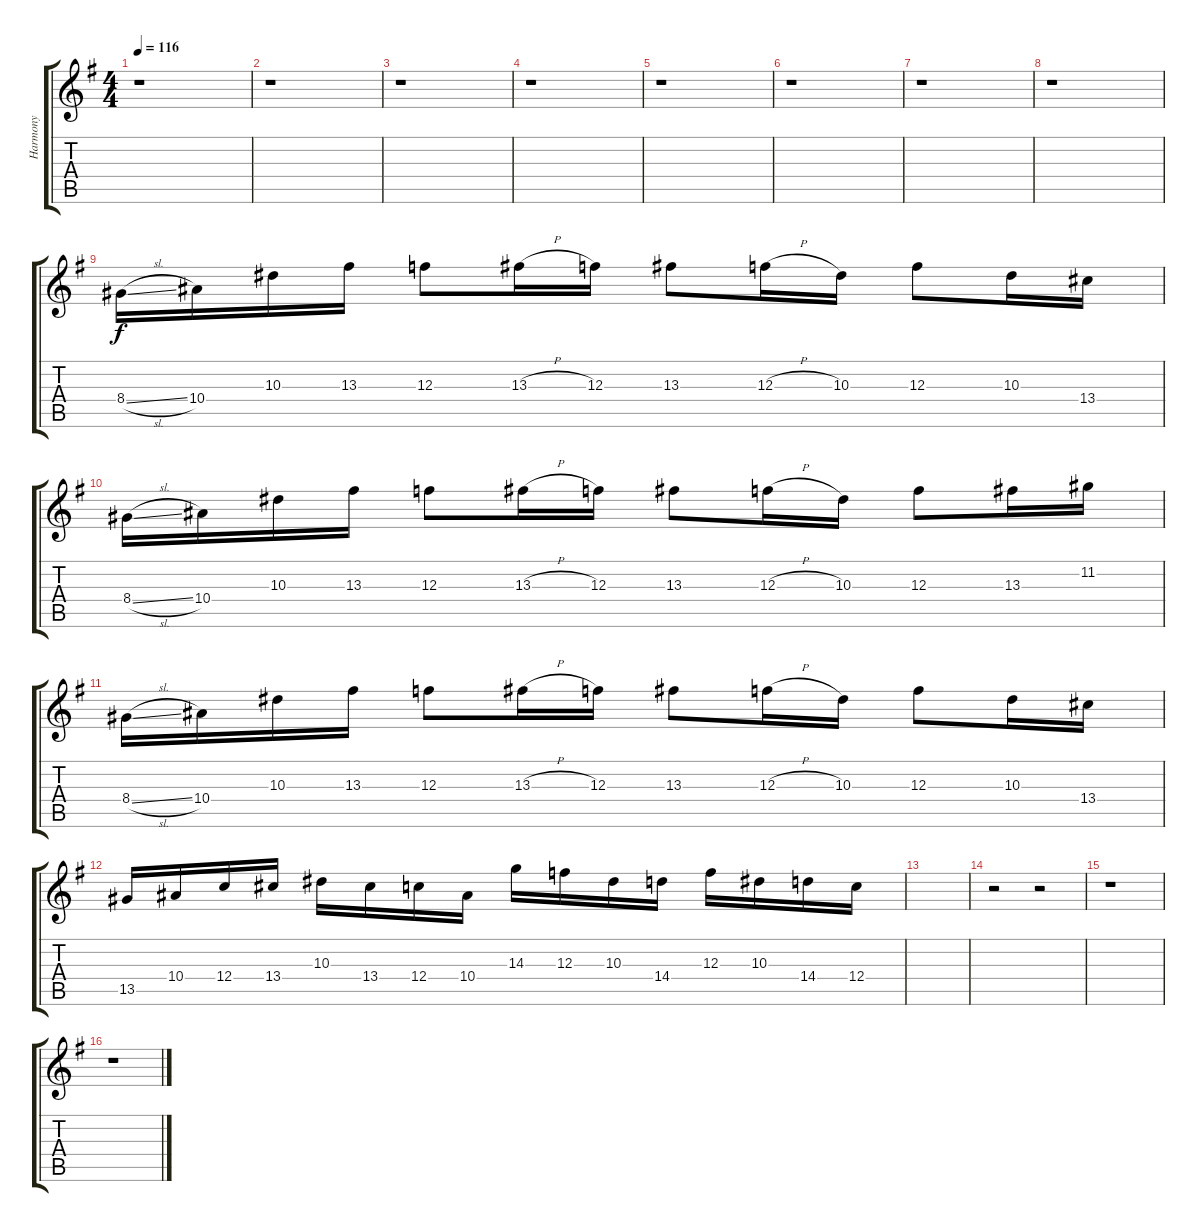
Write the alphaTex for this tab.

\track ("Harmony" "Harmony") {instrument acousticguitarsteel}
\staff {score tabs}
\tuning (D4 A3 F3 C3 G2 D2) {hide}
\ts (4 4)
\tempo 116
\clef g2
\ks eminor
r.1{dy f instrument acousticguitarsteel} |
r.1 |
r.1 |
r.1 |
r.1 |
r.1 |
r.1 |
r.1 |
8.4{sl}.16 10.4.16 10.3.16 13.3.16 12.3.8 13.3{h}.16 12.3.16 13.3.8 12.3{h}.16 10.3.16 12.3.8 10.3.16 13.4.16 |
8.4{sl}.16 10.4.16 10.3.16 13.3.16 12.3.8 13.3{h}.16 12.3.16 13.3.8 12.3{h}.16 10.3.16 12.3.8 13.3.16 11.2.16 |
8.4{sl}.16 10.4.16 10.3.16 13.3.16 12.3.8 13.3{h}.16 12.3.16 13.3.8 12.3{h}.16 10.3.16 12.3.8 10.3.16 13.4.16 |
13.5.16 10.4.16 12.4.16 13.4.16 10.3.16 13.4.16 12.4.16 10.4.16 14.3.16 12.3.16 10.3.16 14.4.16 12.3.16 10.3.16 14.4.16 12.4.16 |
|
r.2 r.2 |
r.1{volume 11 instrument acousticguitarsteel} |
r.1
